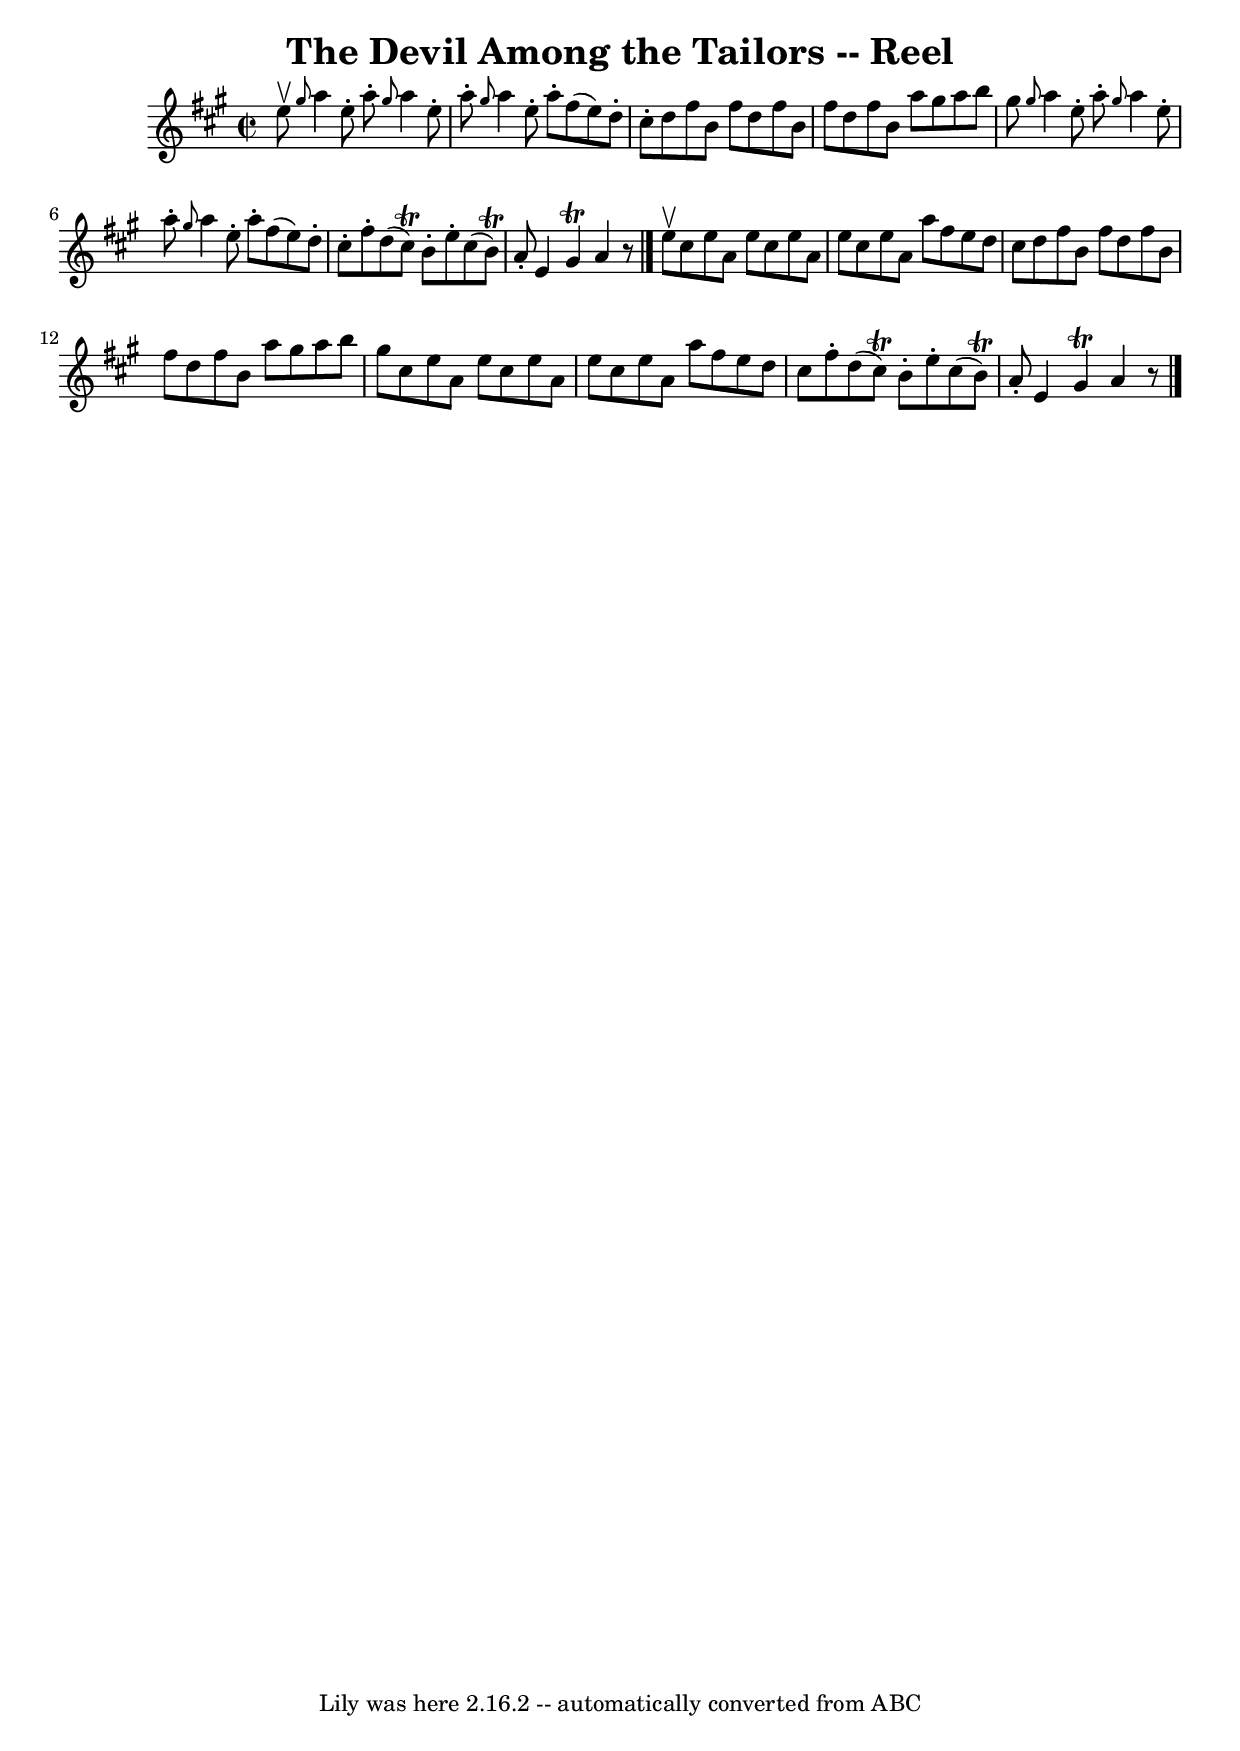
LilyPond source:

\version "2.16.2"
\include "Mammoth.ily"
\header {
  %% book = "Ryan's Mammoth Collection"
  crossRefNumber = "1"
  footnotes = ""
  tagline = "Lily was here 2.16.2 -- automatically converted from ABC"
  title = "The Devil Among the Tailors -- Reel"

}
voicedefault =  {


  \override Staff.TimeSignature #'style = #'C
  \time 2/2 
  \key a \major
  e''8^\upbow |
  \grace { gis''8  
	 }   
  a''4 e''8 -. a''8 -. \grace { gis''8  
			      } a''4 e''8 -. a''8 -.   
  |
  \grace { gis''8  
	 } a''4 e''8 -. a''8 -. fis''8 (e''8  -) d''8 -. cis''8 -.   |
  d''8 fis''8 b'8 fis''8 d''8   
  fis''8 b'8 fis''8    |
  d''8 fis''8 b'8 a''8        
  gis''8 a''8 b''8 gis''8    |
  \grace { gis''8  
	 } a''4 
  e''8 -. a''8 -. \grace { gis''8  
			 } a''4 e''8 -. a''8 -.   
  |
  \grace { gis''8  
	 } a''4 e''8 -. a''8 -. fis''8 (e''8  -) d''8 -. cis''8 -.   |
  fis''8 -. d''8 (cis''8^\trill)   
  b'8 -. e''8 -. cis''8 (b'8^\trill) a'8 -.   |
  e'4        
  gis'4^\trill a'4    r8 \bar "|." e''8^\upbow |
  cis''8    
  e''8 a'8 e''8 cis''8 e''8 a'8 e''8    |
  cis''8    
  e''8 a'8 a''8 fis''8 e''8 d''8 cis''8    |
  d''8    
  fis''8 b'8 fis''8 d''8 fis''8 b'8 fis''8    |
  d''8   
  fis''8 b'8 a''8 gis''8 a''8 b''8 gis''8    |
  
  cis''8 e''8 a'8 e''8 cis''8 e''8 a'8 e''8    |
  
  cis''8 e''8 a'8 a''8 fis''8 e''8 d''8 cis''8    |
  
  fis''8 -. d''8 (cis''8^\trill) b'8 -. e''8 -. cis''8 (b'8^\trill) a'8 -.   |
  e'4 gis'4^\trill a'4    r8   \bar "|."   

}

\score{
  <<

    \context Staff="default"
    {
      \voicedefault 
      
    }

  >>
  \layout {
    
  }
  \midi {
  }

}
